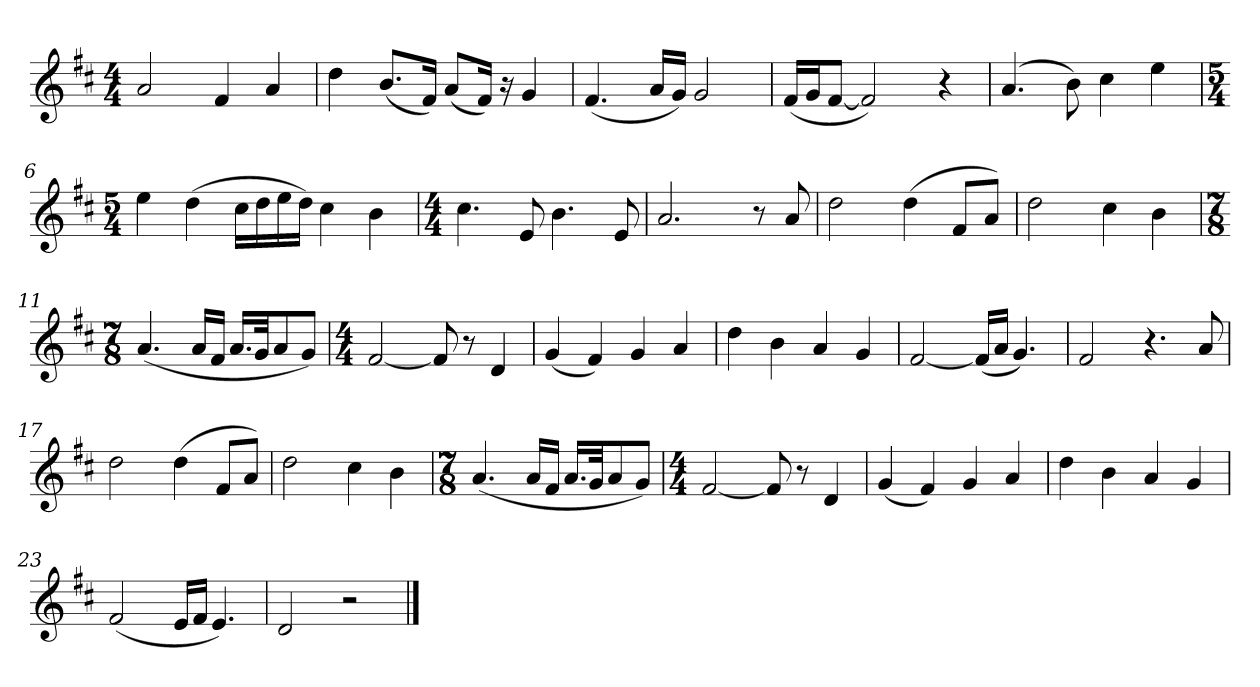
**kern
*part1
*staff1
*k[f#c#]
*M4/4
*MM120
=1
2a
4f#
4a
=2
4dd
(8.bL
16f#Jk)
(8aL
16f#Jk)
16r
4g
=3
(4.f#
16aLL
16gJJ)
2g
=4
(16f#LL
16gJ
[8f#J
2f#])
4r
=5
(4.a
8b)
4cc#
4ee
=6
*M5/4
4ee
(4dd
16cc#LL
16dd
16ee
16ddJJ)
4cc#
4b
=7
*M4/4
4.cc#
8e
4.b
8e
=8
2.a
8r
8a
=9
2dd
(4dd
8f#L
8aJ)
=10
2dd
4cc#
4b
=11
*M7/8
(4.a
16aLL
16f#JJ
16.aLL
32gJk
8a
8gJ)
=12
*M4/4
[2f#
8f#]
8r
4d
=13
(4g
4f#)
4g
4a
=14
4dd
4b
4a
4g
=15
[2f#
(16f#LL]
16aJJ
4.g)
=16
2f#
4.r
8a
=17
2dd
(4dd
8f#L
8aJ)
=18
2dd
4cc#
4b
=19
*M7/8
(4.a
16aLL
16f#JJ
16.aLL
32gJk
8a
8gJ)
=20
*M4/4
[2f#
8f#]
8r
4d
=21
(4g
4f#)
4g
4a
=22
4dd
4b
4a
4g
=23
(2f#
16eLL
16f#JJ
4.e)
=24
2d
2r
==
*-
